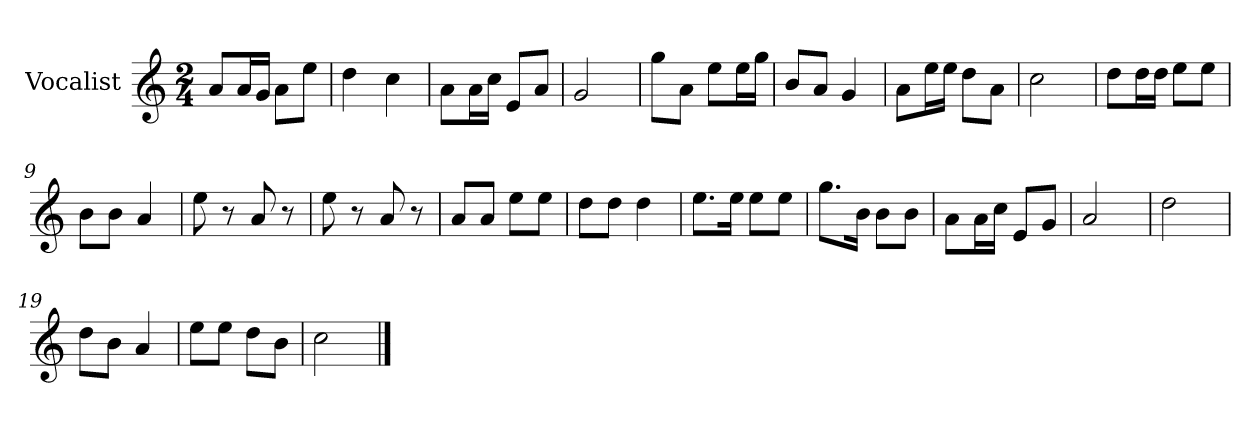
**kern
*part1
*staff1
*I"Vocalist
*k[]
*C:
*M2/4
=
8aL
16aL
16gJJ
8aL
8eeJ
=1
4dd
4cc
=2
8aL
16aL
16ccJJ
8eL
8aJ
=3
2g
=4
8ggL
8aJ
8eeL
16eeL
16ggJJ
=5
8bL
8aJ
4g
=6
8aL
16eeL
16eeJJ
8ddL
8aJ
=7
2cc
=8
8ddL
16ddL
16ddJJ
8eeL
8eeJ
=9
8bL
8bJ
4a
=10
8ee
8r
8a
8r
=11
8ee
8r
8a
8r
=12
8aL
8aJ
8eeL
8eeJ
=13
8ddL
8ddJ
4dd
=14
8.eeL
16eeJk
8eeL
8eeJ
=15
8.ggL
16bJk
8bL
8bJ
=16
8aL
16aL
16ccJJ
8eL
8gJ
=17
2a
=18
2dd
=19
8ddL
8bJ
4a
=20
8eeL
8eeJ
8ddL
8bJ
=21
2cc
==
*-
